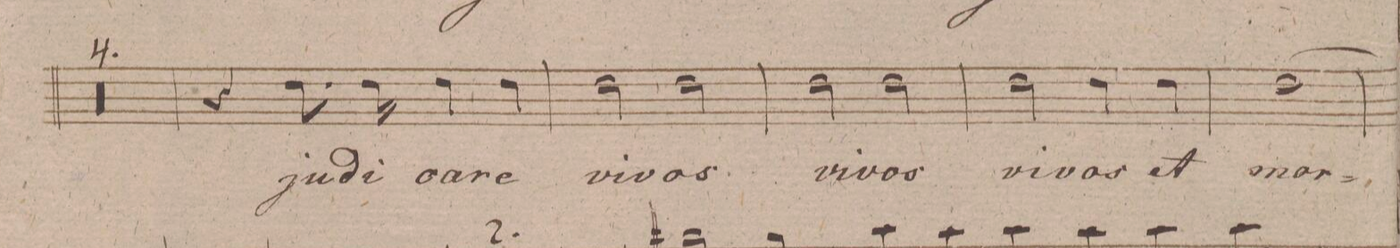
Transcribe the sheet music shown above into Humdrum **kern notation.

**kern	**text	**dynam
*I"Alto.	*	*
*clefC3	*	*
*k[f#c#g#d#]	*	*
*met(c|)	*	*
*M2/2	*	*
00r	.	.
=-	=-	=-
=162	=162	=162
=163	=163	=163
=164	=164	=164
=165	=165	=165
4r	.	.
8.e\	ju-	.
16e\	-di-	.
4e\	-ca-	.
4e\	-re	.
=166	=166	=166
2e\	vi-	.
2e\	-vos	.
=167	=167	=167
2e\	vi-	.
2e\	-vos	.
=168	=168	=168
2e\	vi-	.
4e\	-vos	.
4e\	et	.
=169	=169	=169
[1e\	mor-	.
=170	=170	=170
*-	*-	*-
